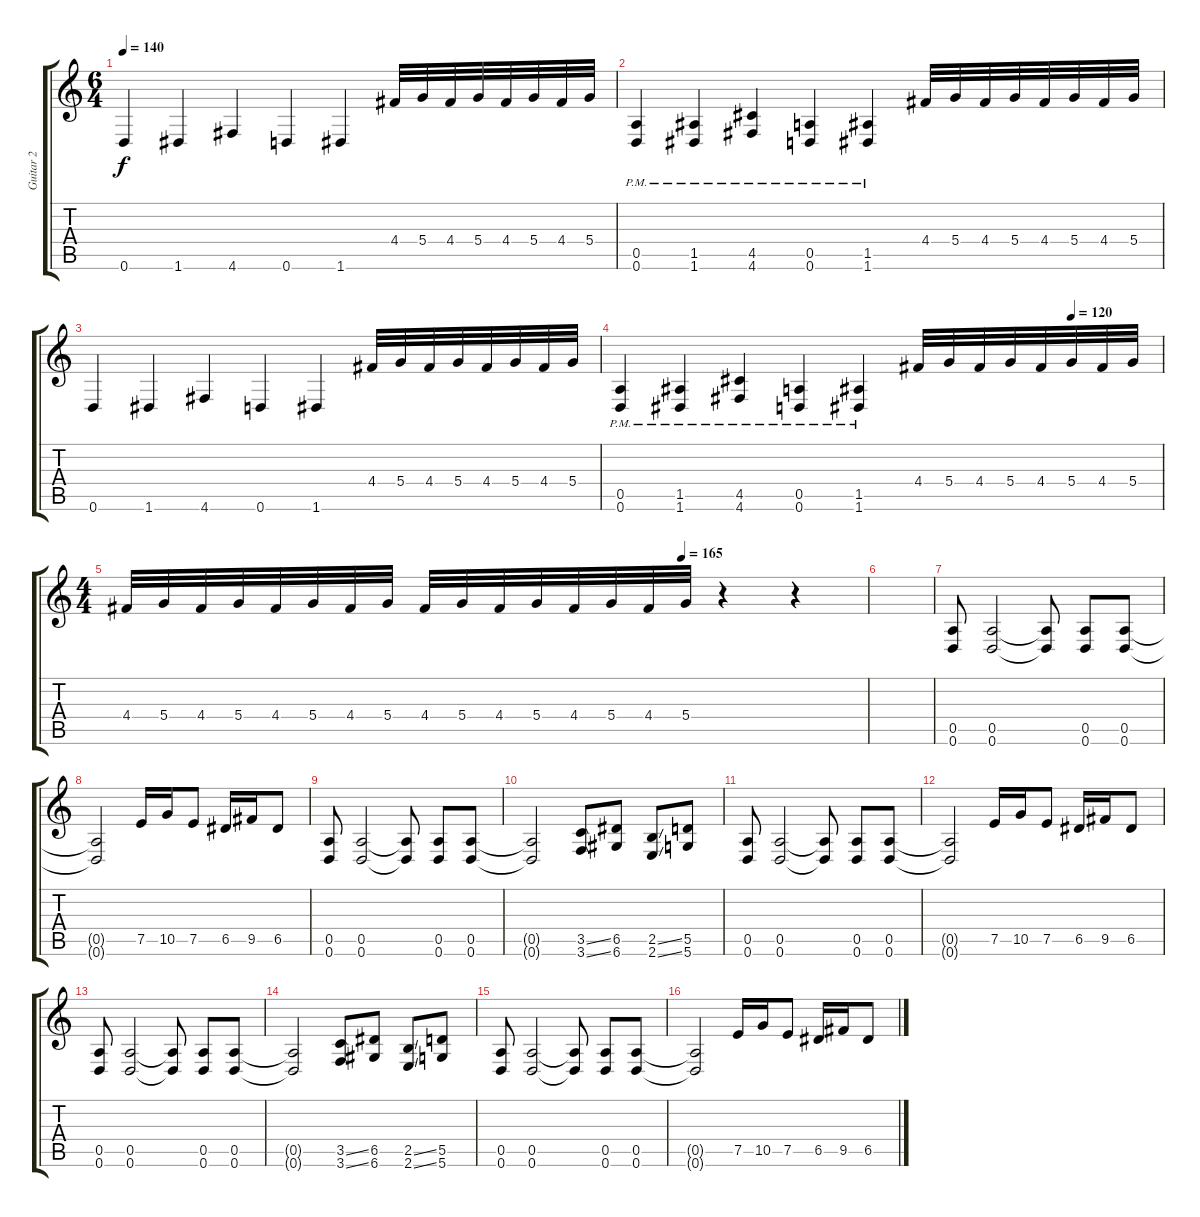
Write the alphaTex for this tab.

\track ("Guitar 2" "Guitar 2") {instrument distortionguitar}
\staff {score tabs}
\tuning (E4 B3 G3 D3 A2 D2) {hide}
\ts (6 4)
\tempo 140
\clef g2
\ks c
0.6.4{dy f} 1.6.4 4.6.4 0.6.4 1.6.4 4.4.32 5.4.32 4.4.32 5.4.32 4.4.32 5.4.32 4.4.32 5.4.32 |
(0.5{pm} 0.6{pm}).4 (1.5{pm} 1.6{pm}).4 (4.5{pm} 4.6{pm}).4 (0.5{pm} 0.6{pm}).4 (1.5{pm} 1.6{pm}).4 4.4.32 5.4.32 4.4.32 5.4.32 4.4.32 5.4.32 4.4.32 5.4.32 |
0.6.4 1.6.4 4.6.4 0.6.4 1.6.4 4.4.32 5.4.32 4.4.32 5.4.32 4.4.32 5.4.32 4.4.32 5.4.32 |
\tempo (120 0.8333333333333334)
(0.5{pm} 0.6{pm}).4 (1.5{pm} 1.6{pm}).4 (4.5{pm} 4.6{pm}).4 (0.5{pm} 0.6{pm}).4 (1.5{pm} 1.6{pm}).4 4.4.32 5.4.32 4.4.32 5.4.32 4.4.32 5.4.32 4.4.32 5.4.32 |
\ts (4 4)
\tempo (165 0.75)
4.4.32 5.4.32 4.4.32 5.4.32 4.4.32 5.4.32 4.4.32 5.4.32 4.4.32 5.4.32 4.4.32 5.4.32 4.4.32 5.4.32 4.4.32 5.4.32 r.4 r.4 |
|
(0.5 0.6).8 (0.5 0.6).2 (0.5{t} 0.6{t}).8 (0.5 0.6).8 (0.5 0.6).8 |
(0.5{t} 0.6{t}).2 7.5.16 10.5.16 7.5.8 6.5.16 9.5.16 6.5.8 |
(0.5 0.6).8 (0.5 0.6).2 (0.5{t} 0.6{t}).8 (0.5 0.6).8 (0.5 0.6).8 |
(0.5{t} 0.6{t}).2 (3.5{ss} 3.6{ss}).8 (6.5 6.6).8 (2.5{ss} 2.6{ss}).8 (5.5 5.6).8 |
(0.5 0.6).8 (0.5 0.6).2 (0.5{t} 0.6{t}).8 (0.5 0.6).8 (0.5 0.6).8 |
(0.5{t} 0.6{t}).2 7.5.16 10.5.16 7.5.8 6.5.16 9.5.16 6.5.8 |
(0.5 0.6).8 (0.5 0.6).2 (0.5{t} 0.6{t}).8 (0.5 0.6).8 (0.5 0.6).8 |
(0.5{t} 0.6{t}).2 (3.5{ss} 3.6{ss}).8 (6.5 6.6).8 (2.5{ss} 2.6{ss}).8 (5.5 5.6).8 |
(0.5 0.6).8 (0.5 0.6).2 (0.5{t} 0.6{t}).8 (0.5 0.6).8 (0.5 0.6).8 |
(0.5{t} 0.6{t}).2 7.5.16 10.5.16 7.5.8 6.5.16 9.5.16 6.5.8
